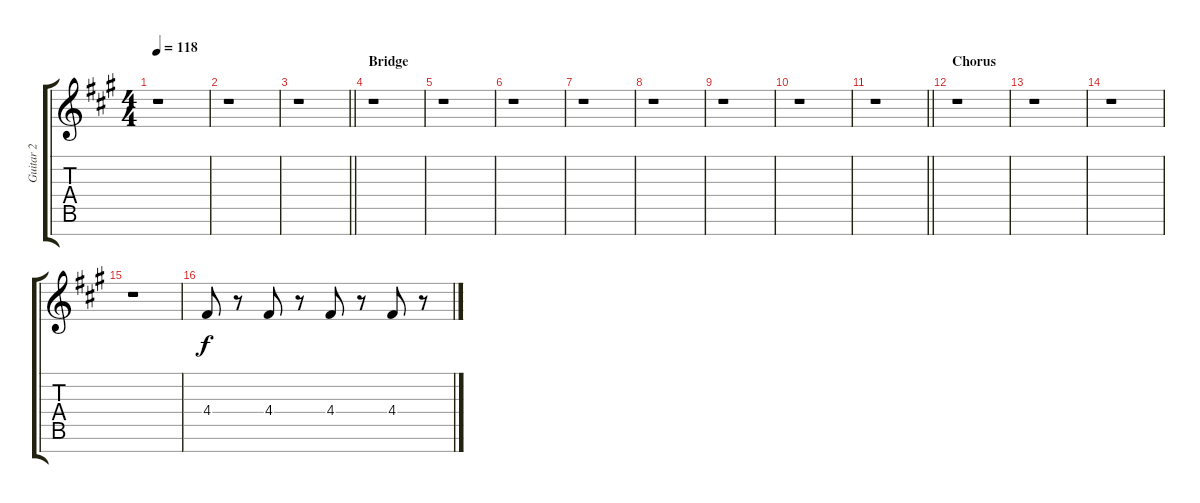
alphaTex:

\track ("Guitar 2" "Guitar 2") {instrument electricguitarjazz}
\staff {score tabs}
\tuning (E4 B3 G3 D3 A2 E2 B1) {hide}
\ts (4 4)
\tempo 118
\clef g2
\ks f#minor
r.1{dy f} |
r.1 |
\barLineRight lightlight
r.1 |
\section ("" "Bridge")
r.1 |
r.1 |
r.1 |
r.1 |
r.1 |
r.1 |
r.1 |
\barLineRight lightlight
r.1 |
\section ("" "Chorus")
r.1 |
r.1 |
r.1 |
r.1 |
4.4.8 r.8 4.4.8 r.8 4.4.8 r.8 4.4.8 r.8
